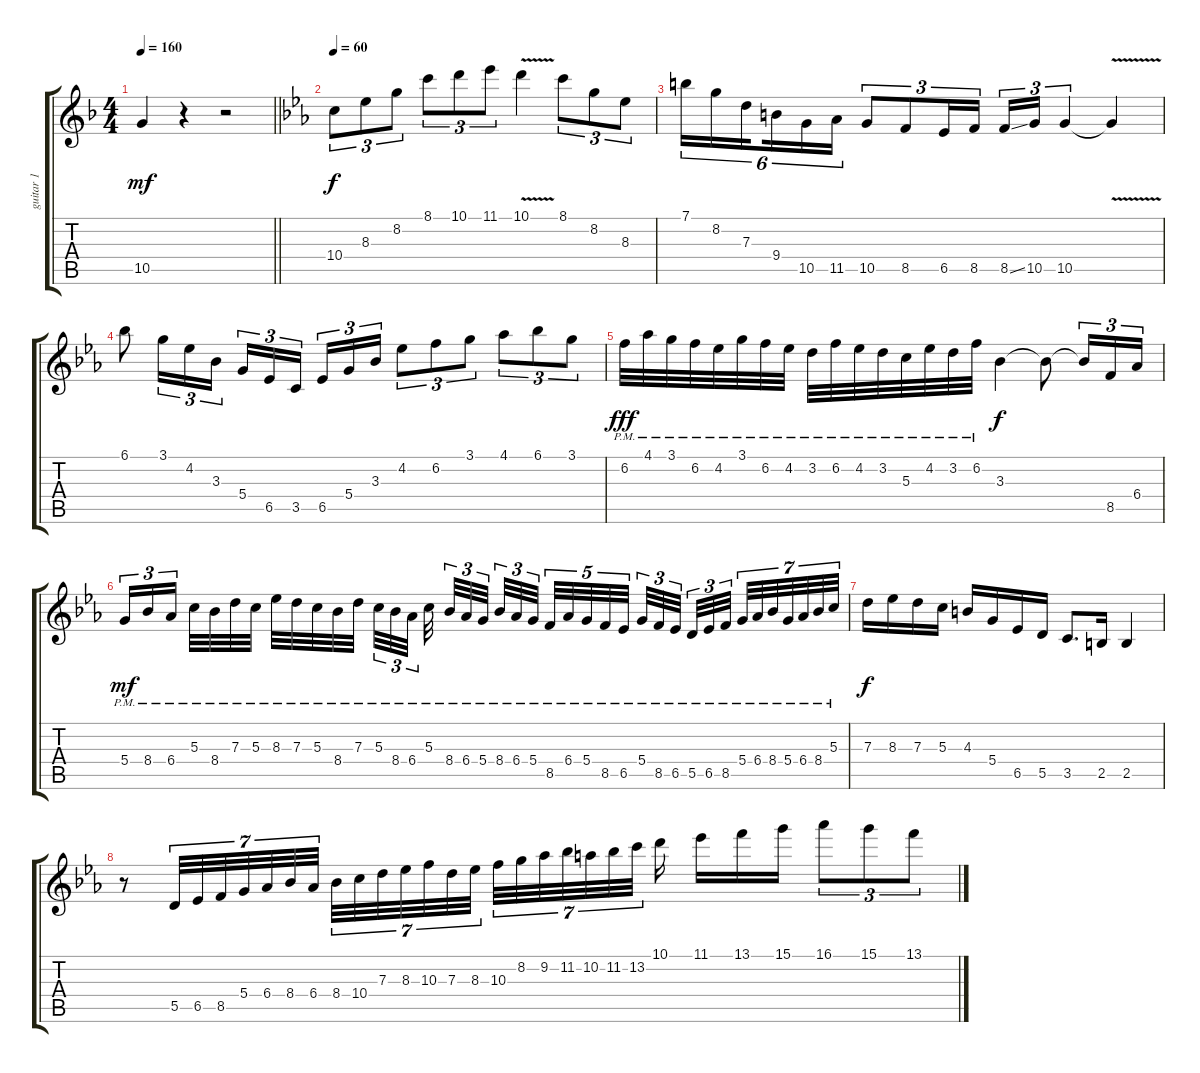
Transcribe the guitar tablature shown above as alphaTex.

\track ("guitar 1" "guitar 1") {instrument overdrivenguitar}
\staff {score tabs}
\tuning (E4 B3 G3 D3 A2 E2) {hide}
\ts (4 4)
\tempo 160
\clef g2
\barLineRight lightlight
\ks dminor
10.5.4{dy mf} r.4 r.2 |
\tempo 60
\ks cminor
10.4.8{tu (3 2) dy f volume 16 balance 8 instrument acousticguitarsteel} 8.3.8{tu (3 2)} 8.2.8{tu (3 2)} 8.1.8{tu (3 2)} 10.1.8{tu (3 2)} 11.1.8{tu (3 2)} 10.1{v}.4 8.1.8{tu (3 2)} 8.2.8{tu (3 2)} 8.3.8{tu (3 2)} |
7.1.16{tu (6 4)} 8.2.16{tu (6 4)} 7.3.16{tu (6 4) beam splitsecondary} 9.4.16{tu (6 4)} 10.5.16{tu (6 4)} 11.5.16{tu (6 4)} 10.5.8{tu (3 2)} 8.5.8{tu (3 2)} 6.5.16{tu (3 2)} 8.5.16{tu (3 2)} 8.5{ss}.16{tu (3 2)} 10.5.16{tu (3 2)} 10.5.4{tu (3 2)} 10.5{v t}.4 |
6.1.8 3.1.16{tu (3 2)} 4.2.16{tu (3 2)} 3.3.16{tu (3 2)} 5.4.16{tu (3 2)} 6.5.16{tu (3 2)} 3.5.16{tu (3 2) beam splitsecondary} 6.5.16{tu (3 2)} 5.4.16{tu (3 2)} 3.3.16{tu (3 2)} 4.2.8{tu (3 2)} 6.2.8{tu (3 2)} 3.1.8{tu (3 2)} 4.1.8{tu (3 2)} 6.1.8{tu (3 2)} 3.1.8{tu (3 2)} |
6.2{pm}.32{dy fff} 4.1{pm}.32 3.1{pm}.32 6.2{pm}.32 4.2{pm}.32 3.1{pm}.32 6.2{pm}.32 4.2{pm}.32 3.2{pm}.32 6.2{pm}.32 4.2{pm}.32 3.2{pm}.32 5.3{pm}.32 4.2{pm}.32 3.2{pm}.32 6.2{pm}.32 3.3.4{dy f} 3.3{t}.8 3.3{t}.16{tu (3 2)} 8.5.16{tu (3 2)} 6.4.16{tu (3 2)} |
5.4{pm}.16{tu (3 2) dy mf} 8.4{pm}.16{tu (3 2)} 6.4{pm}.16{tu (3 2) beam splitsecondary} 5.3{pm}.32 8.4{pm}.32 7.3{pm}.32 5.3{pm}.32 8.3{pm}.32 7.3{pm}.32 5.3{pm}.32 8.4{pm}.32 7.3{pm}.32{beam splitsecondary} 5.3{pm}.32{tu (3 2)} 8.4{pm}.32{tu (3 2)} 6.4{pm}.32{tu (3 2) beam splitsecondary} 5.3{pm}.32 8.4{pm}.32{tu (3 2)} 6.4{pm}.32{tu (3 2)} 5.4{pm}.32{tu (3 2) beam splitsecondary} 8.4{pm}.32{tu (3 2)} 6.4{pm}.32{tu (3 2)} 5.4{pm}.32{tu (3 2) beam splitsecondary} 8.5{pm}.32{tu (5 4)} 6.4{pm}.32{tu (5 4)} 5.4{pm}.32{tu (5 4)} 8.5{pm}.32{tu (5 4)} 6.5{pm}.32{tu (5 4)} 5.4{pm}.32{tu (3 2)} 8.5{pm}.32{tu (3 2)} 6.5{pm}.32{tu (3 2) beam splitsecondary} 5.5{pm}.32{tu (3 2)} 6.5{pm}.32{tu (3 2)} 8.5{pm}.32{tu (3 2) beam splitsecondary} 5.4{pm}.32{tu (7 4)} 6.4{pm}.32{tu (7 4)} 8.4{pm}.32{tu (7 4)} 5.4{pm}.32{tu (7 4)} 6.4{pm}.32{tu (7 4)} 8.4{pm}.32{tu (7 4)} 5.3{pm}.32{tu (7 4)} |
7.3.16{dy f} 8.3.16 7.3.16 5.3.16 4.3.16 5.4.16 6.5.16 5.5.16 3.5.8{d} 2.5.16 2.5.4 |
r.8 5.5.32{tu (7 4)} 6.5.32{tu (7 4)} 8.5.32{tu (7 4)} 5.4.32{tu (7 4)} 6.4.32{tu (7 4)} 8.4.32{tu (7 4)} 6.4.32{tu (7 4)} 8.4.32{tu (7 4)} 10.4.32{tu (7 4)} 7.3.32{tu (7 4)} 8.3.32{tu (7 4)} 10.3.32{tu (7 4)} 7.3.32{tu (7 4)} 8.3.32{tu (7 4) beam splitsecondary} 10.3.32{tu (7 4)} 8.2.32{tu (7 4)} 9.2.32{tu (7 4)} 11.2.32{tu (7 4)} 10.2.32{tu (7 4)} 11.2.32{tu (7 4)} 13.2.32{tu (7 4)} 10.1.16 11.1.16 13.1.16 15.1.16 16.1.8{tu (3 2)} 15.1.8{tu (3 2)} 13.1.8{tu (3 2)}
